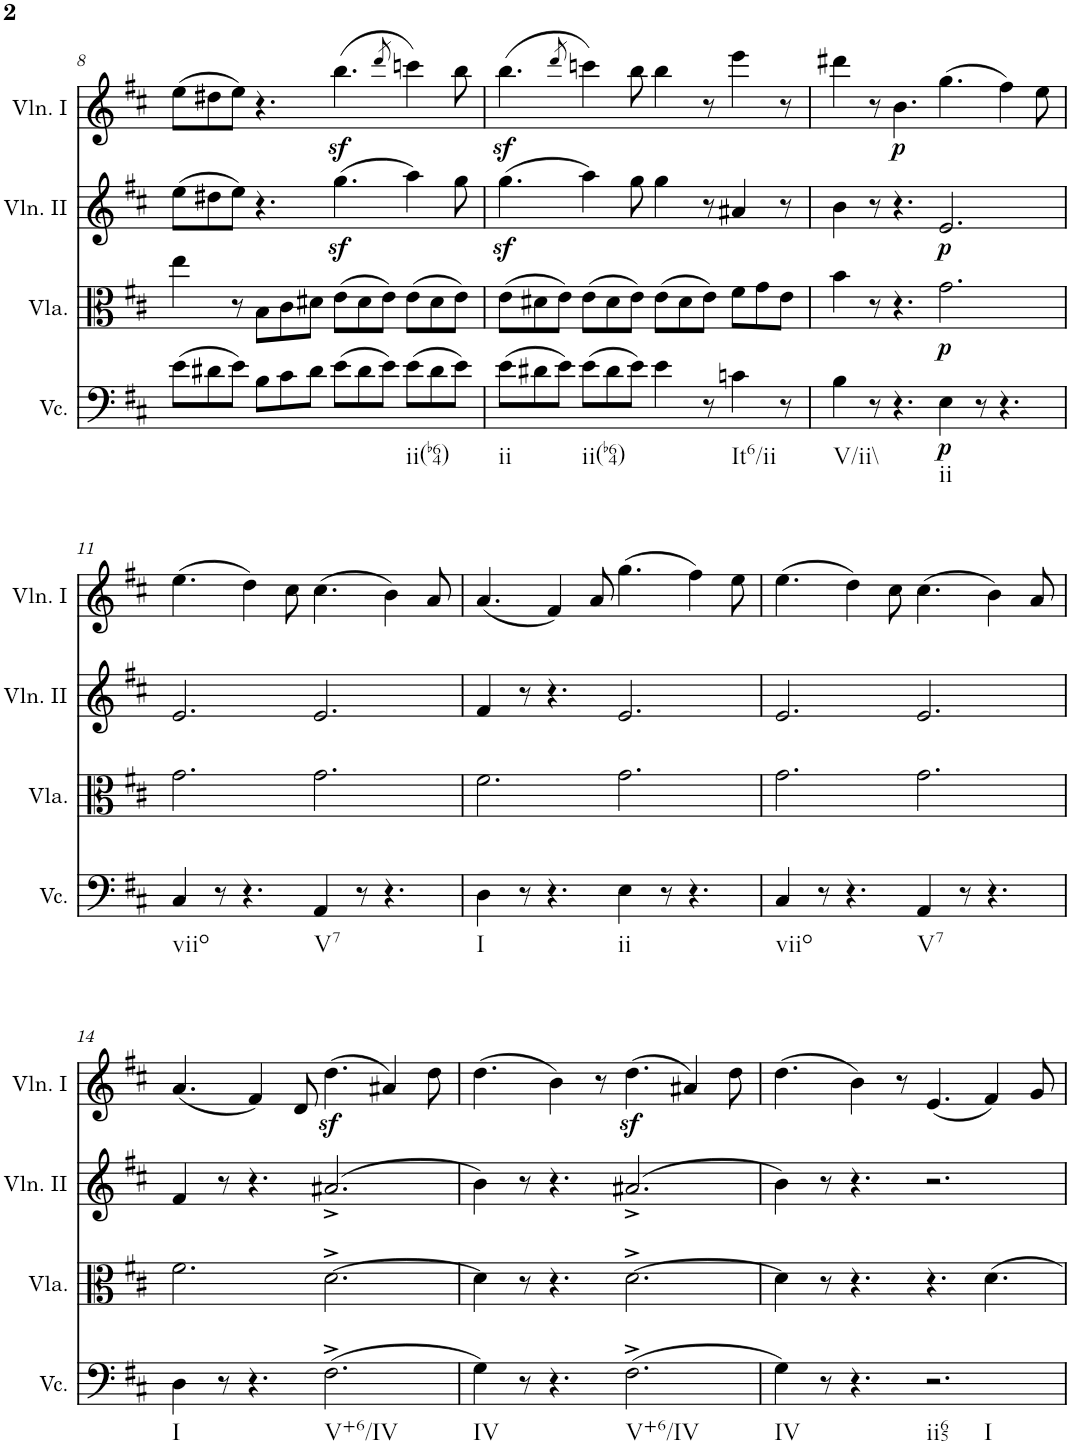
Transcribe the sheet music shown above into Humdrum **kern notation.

**kern	**dynam	**kern	**dynam	**kern	**dynam	**kern	**dynam
*part4	*part4	*part3	*part3	*part2	*part2	*part1	*part1
*staff4	*staff4	*staff3	*staff3	*staff2	*staff2	*staff1	*staff1
*I"Violoncello	*	*I"Viola	*	*I"Violino II	*	*I"Violino I	*
*I'Vc.	*	*I'Vla.	*	*I'Vln. II	*	*I'Vln. I	*
!!LO:PB:g=z
*clefF4	*	*clefC3	*	*clefG2	*	*clefG2	*
*k[f#c#]	*	*k[f#c#]	*	*k[f#c#]	*	*k[f#c#]	*
*M12/8	*	*M12/8	*	*M12/8	*	*M12/8	*
=8	=8	=8	=8	=8	=8	=8	=8
(8e\L	.	4ee\	.	(8ee\L	.	(8ee\L	.
8d#X\	.	.	.	8dd#X\	.	8dd#X\	.
8e\J)	.	8r	.	8ee\J)	.	8ee\J)	.
8B\L	.	8B\L	.	4.r	.	4.r	.
8c#\	.	8c#\	.	.	.	.	.
8d#\J	.	8d#X\J	.	.	.	.	.
(8e\L	.	(8e\L	.	(4.ggz<\	.	(4.bbz<\	.
8d#\	.	8d#\	.	.	.	.	.
8e\J)	.	8e\J)	.	.	.	.	.
.	.	.	.	.	.	8qddd/	.
!LO:TX:b:t=ii(b64)	!	!	!	!	!	!	!
(8e\L	.	(8e\L	.	4aa\)	.	4cccn\)	.
8d#\	.	8d#\	.	.	.	.	.
8e\J)	.	8e\J)	.	8gg\	.	8bb\	.
=9	=9	=9	=9	=9	=9	=9	=9
!LO:TX:b:t=ii	!	!	!	!	!	!	!
(8e\L	.	(8e\L	.	(4.ggz<\	.	(4.bbz<\	.
8d#X\	.	8d#X\	.	.	.	.	.
8e\J)	.	8e\J)	.	.	.	.	.
.	.	.	.	.	.	8qddd/	.
!LO:TX:b:t=ii(b64)	!	!	!	!	!	!	!
(8e\L	.	(8e\L	.	4aa\)	.	4cccn\)	.
8d#\	.	8d#\	.	.	.	.	.
8e\J)	.	8e\J)	.	8gg\	.	8bb\	.
4e\	.	(8e\L	.	4gg\	.	4bb\	.
.	.	8d#\	.	.	.	.	.
8r	.	8e\J)	.	8r	.	8r	.
!LO:TX:b:t=It6/ii	!	!	!	!	!	!	!
4cn\	.	8f#\L	.	4a#X/	.	4eee\	.
.	.	8g\	.	.	.	.	.
8r	.	8e\J	.	8r	.	8r	.
=10	=10	=10	=10	=10	=10	=10	=10
!LO:TX:b:t=V/ii\\	!	!	!	!	!	!	!
4B\	.	4b\	.	4b\	.	4ddd#X\	.
8r	.	8r	.	8r	.	8r	.
!	!	!	!	!	!	!	!LO:DY:b
4.r	.	4.r	.	4.r	.	4.b\	p
!LO:TX:b:t=ii	!	!	!	!	!	!	!
!	!LO:DY:b	!	!LO:DY:b	!	!LO:DY:b	!	!
4E\	p	2.g\	p	2.e/	p	(4.gg\	.
8r	.	.	.	.	.	.	.
4.r	.	.	.	.	.	4ff#\)	.
.	.	.	.	.	.	8ee\	.
!!LO:LB:g=z
=11	=11	=11	=11	=11	=11	=11	=11
!LO:TX:b:t=viio	!	!	!	!	!	!	!
4C#/	.	2.g\	.	2.e/	.	(4.ee\	.
8r	.	.	.	.	.	.	.
4.r	.	.	.	.	.	4dd\)	.
.	.	.	.	.	.	8cc#\	.
!LO:TX:b:t=V7	!	!	!	!	!	!	!
4AA/	.	2.g\	.	2.e/	.	(4.cc#\	.
8r	.	.	.	.	.	.	.
4.r	.	.	.	.	.	4b\)	.
.	.	.	.	.	.	8a/	.
=12	=12	=12	=12	=12	=12	=12	=12
!LO:TX:b:t=I	!	!	!	!	!	!	!
4D\	.	2.f#\	.	4f#/	.	(4.a/	.
8r	.	.	.	8r	.	.	.
4.r	.	.	.	4.r	.	4f#/)	.
.	.	.	.	.	.	8a/	.
!LO:TX:b:t=ii	!	!	!	!	!	!	!
4E\	.	2.g\	.	2.e/	.	(4.gg\	.
8r	.	.	.	.	.	.	.
4.r	.	.	.	.	.	4ff#\)	.
.	.	.	.	.	.	8ee\	.
=13	=13	=13	=13	=13	=13	=13	=13
!LO:TX:b:t=viio	!	!	!	!	!	!	!
4C#/	.	2.g\	.	2.e/	.	(4.ee\	.
8r	.	.	.	.	.	.	.
4.r	.	.	.	.	.	4dd\)	.
.	.	.	.	.	.	8cc#\	.
!LO:TX:b:t=V7	!	!	!	!	!	!	!
4AA/	.	2.g\	.	2.e/	.	(4.cc#\	.
8r	.	.	.	.	.	.	.
4.r	.	.	.	.	.	4b\)	.
.	.	.	.	.	.	8a/	.
!!LO:LB:g=z
=14	=14	=14	=14	=14	=14	=14	=14
!LO:TX:b:t=I	!	!	!	!	!	!	!
4D\	.	2.f#\	.	4f#/	.	(4.a/	.
8r	.	.	.	8r	.	.	.
4.r	.	.	.	4.r	.	4f#/)	.
.	.	.	.	.	.	8d/	.
!LO:TX:b:t=V+6/IV	!	!	!	!	!	!	!
(2.F#^\	.	[2.d^\	.	(2.a#X^/	.	(4.ddz<\	.
.	.	.	.	.	.	4a#X/)	.
.	.	.	.	.	.	8dd\	.
=15	=15	=15	=15	=15	=15	=15	=15
!LO:TX:b:t=IV	!	!	!	!	!	!	!
4G\)	.	4d\]	.	4b\)	.	(4.dd\	.
8r	.	8r	.	8r	.	.	.
4.r	.	4.r	.	4.r	.	4b\)	.
.	.	.	.	.	.	8r	.
!LO:TX:b:t=V+6/IV	!	!	!	!	!	!	!
(2.F#^\	.	[2.d^\	.	(2.a#X^/	.	(4.ddz<\	.
.	.	.	.	.	.	4a#X/)	.
.	.	.	.	.	.	8dd\	.
=16	=16	=16	=16	=16	=16	=16	=16
!LO:TX:b:t=IV	!	!	!	!	!	!	!
4G\)	.	4d\]	.	4b\)	.	(4.dd\	.
8r	.	8r	.	8r	.	.	.
4.r	.	4.r	.	4.r	.	4b\)	.
.	.	.	.	.	.	8r	.
!LO:TX:b:t=ii65	!	!	!	!	!	!	!
!LO:TX:b:t=I	!	!	!	!	!	!	!
2.r	.	4.r	.	2.r	.	(4.e/	.
.	.	4.d\	.	.	.	4f#/)	.
.	.	.	.	.	.	8g/	.
=	=	=	=	=	=	=	=
*-	*-	*-	*-	*-	*-	*-	*-
